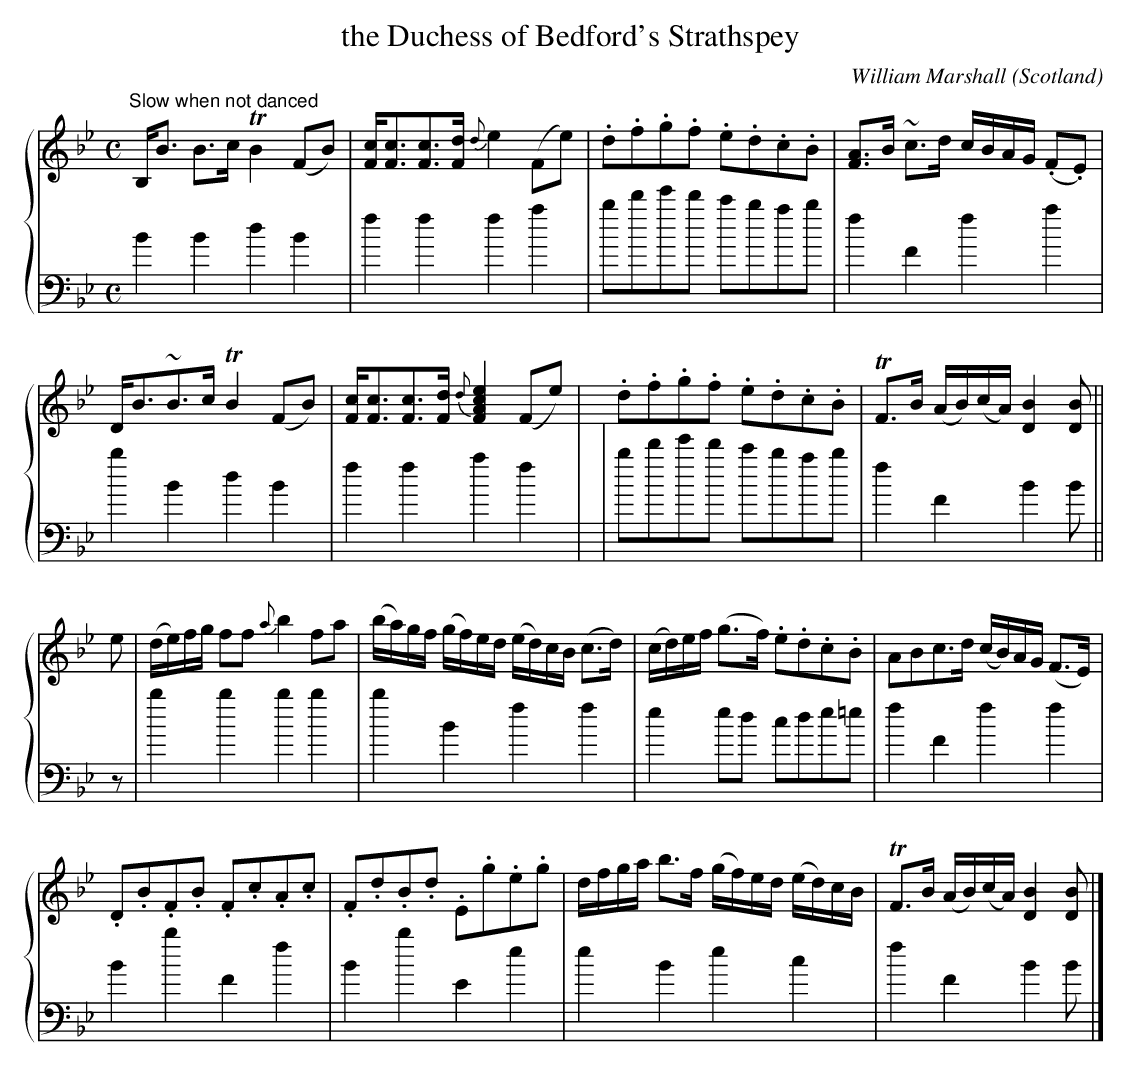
X:1
T:the Duchess of Bedford's Strathspey
C:William Marshall
L:1/8
M:C
O:Scotland
K:Bb
%%staves { 1 2 }
V:1
"^Slow when not danced"
B,<B B>c !trill!B2 (FB) | [Fc]<[Fc][Fc]>[Fd] {d}e2 (Fe) | \
.d.f.g.f .e.d.c.B   | [FA]>B ~c>d c/B/A/G/ (.F.E) |
D<B~B>c !trill!B2 (FB)  | [Fc]<[Fc][Fc]>[Fd] {d}[FAce]2 (Fe) | \
.d.f.g.f .e.d.c.B   | !trill!F>B (A/B/)(c/A/) [DB]2 [DB] ||
e | \
(d/e/)f/g/ ff {a}b2 fa              | (b/a/)g/f/ (g/f/)e/d/ (e/d/)c/B/ (c>d) | \
(c/d/)e/f/ (g>f) .e.d.c.B          | ABc>d (c/B/)A/G/ (F>E) |
.D.B.F.B .F.c.A.c                 | .F.d.B.d .E.g.e.g | \
d/f/g/a/ b>f (g/f/)e/d/ (e/d/)c/B/ | !trill!F>B (A/B/)(c/A/) [DB]2 [DB] |]
V:2 clef=bass
L:1/4
BBdB | fffa | b/d'/e'/d'/ c'/b/a/b/ | fFfa | \
bBdB | ffaf |  | b/d'/e'/d'/ c'/b/a/b/ | fFBB/ || \
z/ | \
bbbb | bBff | ee/d/ c/d/e/=e/ | fFff | BbFf | BbEe | eBec | fFBB/ |]
